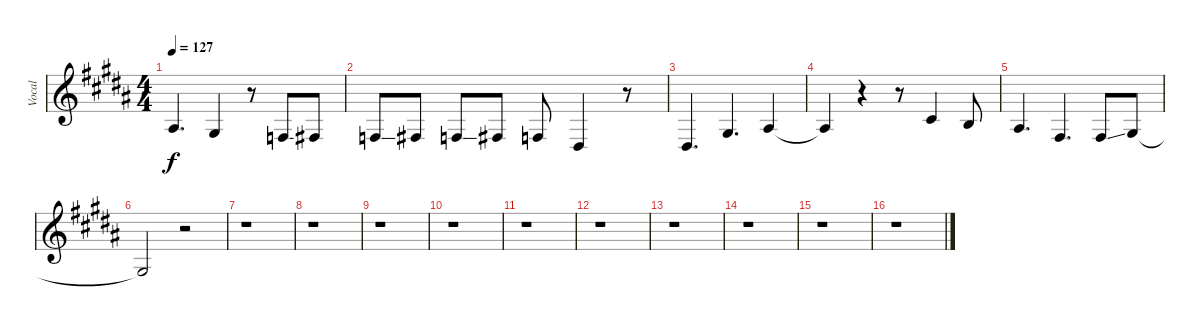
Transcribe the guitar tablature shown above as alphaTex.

\track ("Vocal" "Vocal") {instrument fx4atmosphere}
\staff {score}
\tuning (E4 B3 G3 D3 A2 E2) {hide}
\ts (4 4)
\tempo 127
\clef g2
\ks g#minor
8.4.4{d dy f} 6.4.4 r.8 3.4{ss}.8 4.4.8 |
3.4{ss}.8 4.4.8 3.4{ss}.8 4.4.8 3.4.8 1.4.4 r.8 |
6.5.4{d} 6.4.4{d} 8.4.4 |
8.4{t}.4 r.4 r.8 6.3.4 9.4.8 |
8.4.4{d} 4.4.4{d} 4.4{ss}.8 6.4.8 |
6.4{t}.2 r.2 |
r.1 |
r.1 |
r.1 |
r.1 |
r.1 |
r.1 |
r.1 |
r.1 |
r.1 |
r.1
